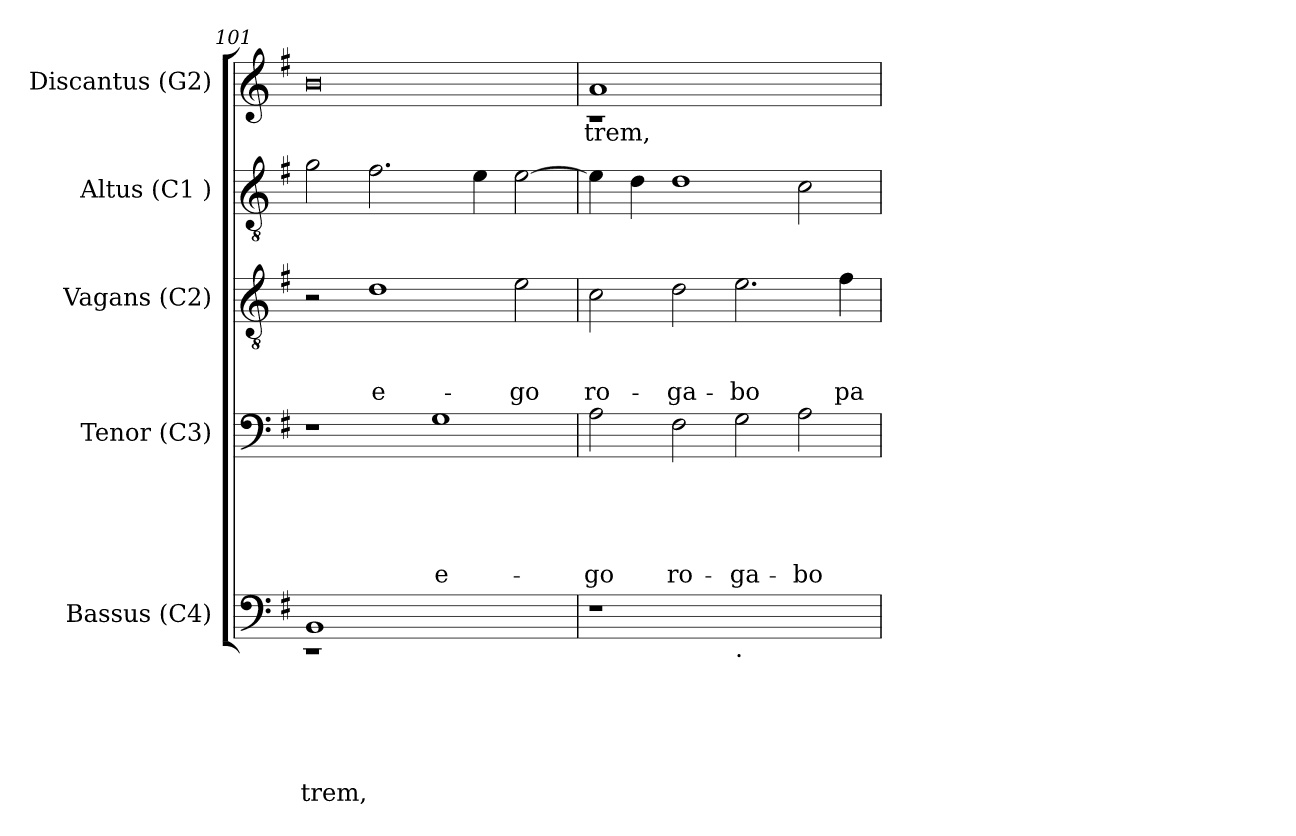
**kern	**text	**text	**text	**text	**text	**text	**kern	**text	**text	**text	**text	**text	**kern	**text	**text	**text	**kern	**kern	**text
*part5	*part5	*part5	*part5	*part5	*part5	*part5	*part4	*part4	*part4	*part4	*part4	*part4	*part3	*part3	*part3	*part3	*part2	*part1	*part1
*staff5	*staff5	*staff5	*staff5	*staff5	*staff5	*staff5	*staff4	*staff4	*staff4	*staff4	*staff4	*staff4	*staff3	*staff3	*staff3	*staff3	*staff2	*staff1	*staff1
*I"Bassus (C4)	*	*	*	*	*	*	*I"Tenor (C3)	*	*	*	*	*	*I"Vagans (C2)	*	*	*	*I"Altus (C1 )	*I"Discantus (G2)	*
*I'B.	*	*	*	*	*	*	*I'T.	*	*	*	*	*	*I'V.	*	*	*	*I'A.	*I'D.	*
*clefF4	*	*	*	*	*	*	*clefF4	*	*	*	*	*	*clefGv2	*	*	*	*clefGv2	*clefG2	*
*k[f#]	*	*	*	*	*	*	*k[f#]	*	*	*	*	*	*k[f#]	*	*	*	*k[f#]	*k[f#]	*
*G:	*	*	*	*	*	*	*G:	*	*	*	*	*	*G:	*	*	*	*G:	*G:	*
=101	=101	=101	=101	=101	=101	=101	=101	=101	=101	=101	=101	=101	=101	=101	=101	=101	=101	=101	=101
*^	*	*	*	*	*	*	*	*	*	*	*	*	*	*	*	*	*	*	*
!	!LO:N:vis=1	!	!	!	!	!	!LO:LY:b	!	!	!	!	!	!	!	!	!	!	!	!	!
1BB	0rEE	.	.	.	.	.	-trem,	1r	.	.	.	.	.	2r	.	.	.	2g\	0b	.
!	!	!	!	!	!	!	!	!	!	!	!	!	!	!	!	!	!LO:LY:b:rj	!	!	!
.	.	.	.	.	.	.	.	.	.	.	.	.	.	1d	.	.	e-	2.f#\	.	.
!	!	!	!	!	!	!	!	!	!	!	!	!	!LO:LY:b:rj	!	!	!	!	!	!	!
1ryy	.	.	.	.	.	.	.	1G	.	.	.	.	e-	.	.	.	.	.	.	.
.	.	.	.	.	.	.	.	.	.	.	.	.	.	.	.	.	.	4e\	.	.
!	!	!	!	!	!	!	!	!	!	!	!	!	!	!	!	!	!LO:LY:b	!	!	!
.	.	.	.	.	.	.	.	.	.	.	.	.	.	2e\	.	.	-go	[>2e\	.	.
*v	*v	*	*	*	*	*	*	*	*	*	*	*	*	*	*	*	*	*	*	*
=102	=102	=102	=102	=102	=102	=102	=102	=102	=102	=102	=102	=102	=102	=102	=102	=102	=102	=102	=102
!	!	!	!	!	!	!	!	!	!	!	!	!LO:LY:b	!	!	!	!LO:LY:b	!	!	!LO:LY:b
*	*	*	*	*	*	*	*	*	*	*	*	*	*	*	*	*	*	*^	*
1r	.	.	.	.	.	.	2A\	.	.	.	.	-go	2c\	.	.	ro-	4e\]	1a	1rc	-trem,
.	.	.	.	.	.	.	.	.	.	.	.	.	.	.	.	.	4d\	.	.	.
!	!	!	!	!	!	!	!	!	!	!	!	!LO:LY:b	!	!	!	!LO:LY:b	!	!	!	!
.	.	.	.	.	.	.	2F#\	.	.	.	.	ro-	2d\	.	.	-ga-	1d	.	.	.
!LO:TX:b:t=.	!	!	!	!	!	!	!	!	!	!	!	!	!	!	!	!	!	!	!	!
!	!	!	!	!	!	!	!	!	!	!	!	!LO:LY:b	!	!	!	!LO:LY:b	!	!	!	!
1ryy	.	.	.	.	.	.	2G\	.	.	.	.	-ga-	2.e\	.	.	-bo	.	1ryy	1ryy	.
!	!	!	!	!	!	!	!	!	!	!	!	!LO:LY:b	!	!	!	!	!	!	!	!
.	.	.	.	.	.	.	2A\	.	.	.	.	-bo	.	.	.	.	2c\	.	.	.
!	!	!	!	!	!	!	!	!	!	!	!	!	!	!	!	!LO:LY:b	!	!	!	!
.	.	.	.	.	.	.	.	.	.	.	.	.	4f#\	.	.	pa-	.	.	.	.
*	*	*	*	*	*	*	*	*	*	*	*	*	*	*	*	*	*	*v	*v	*
=	=	=	=	=	=	=	=	=	=	=	=	=	=	=	=	=	=	=	=
*-	*-	*-	*-	*-	*-	*-	*-	*-	*-	*-	*-	*-	*-	*-	*-	*-	*-	*-	*-
